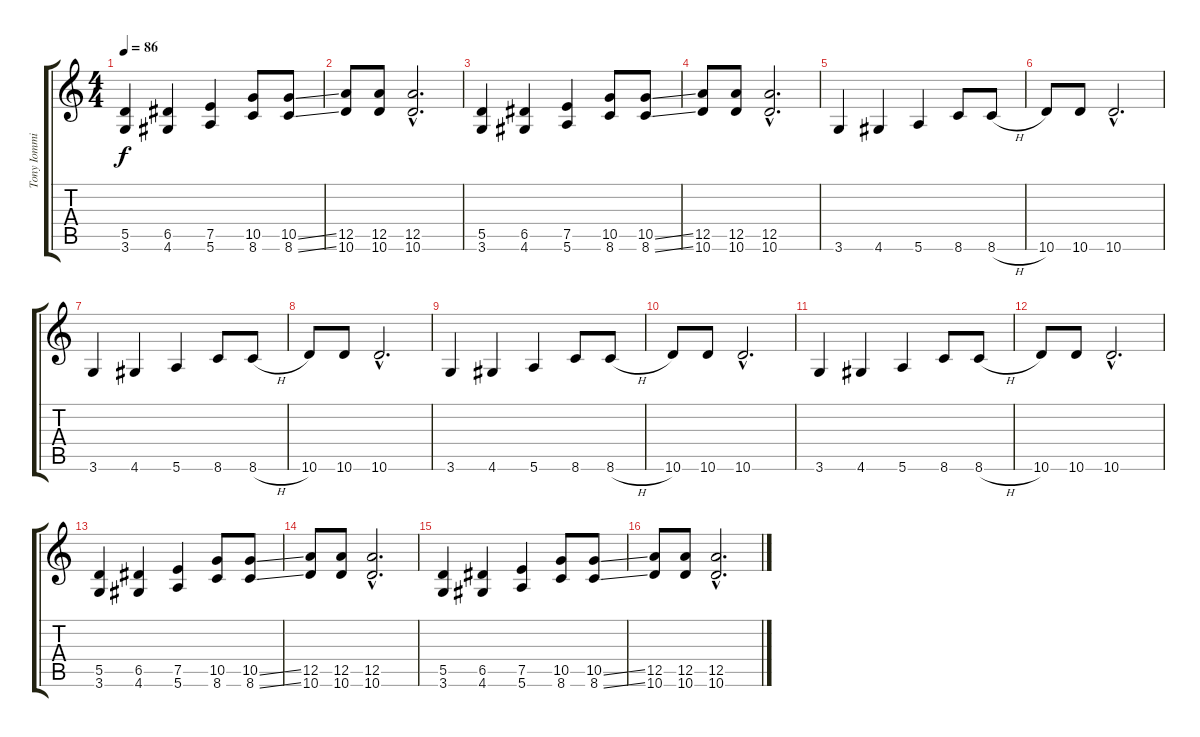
\track ("Tony Iommi" "Tony Iommi") {instrument electricguitarclean}
\staff {score tabs}
\tuning (E4 B3 G3 D3 A2 E2) {hide}
\ts (4 4)
\tempo 86
\clef g2
\ks c
(5.5 3.6).4{dy f instrument distortionguitar} (6.5 4.6).4 (7.5 5.6).4 (10.5 8.6).8 (10.5{ss} 8.6{ss}).8 |
(12.5 10.6).8 (12.5 10.6).8 (12.5{hac} 10.6{hac}).2{d} |
(5.5 3.6).4 (6.5 4.6).4 (7.5 5.6).4 (10.5 8.6).8 (10.5{ss} 8.6{ss}).8 |
(12.5 10.6).8 (12.5 10.6).8 (12.5{hac} 10.6{hac}).2{d} |
3.6.4{volume 11 instrument electricguitarclean} 4.6.4 5.6.4 8.6.8 8.6{h}.8 |
10.6.8 10.6.8 10.6{hac}.2{d} |
3.6.4 4.6.4 5.6.4 8.6.8 8.6{h}.8 |
10.6.8 10.6.8 10.6{hac}.2{d} |
3.6.4{instrument electricguitarclean} 4.6.4 5.6.4 8.6.8 8.6{h}.8 |
10.6.8 10.6.8 10.6{hac}.2{d} |
3.6.4 4.6.4 5.6.4 8.6.8 8.6{h}.8 |
10.6.8 10.6.8 10.6{hac}.2{d} |
(5.5 3.6).4{volume 16 instrument distortionguitar} (6.5 4.6).4 (7.5 5.6).4 (10.5 8.6).8 (10.5{ss} 8.6{ss}).8 |
(12.5 10.6).8 (12.5 10.6).8 (12.5{hac} 10.6{hac}).2{d} |
(5.5 3.6).4 (6.5 4.6).4 (7.5 5.6).4 (10.5 8.6).8 (10.5{ss} 8.6{ss}).8 |
(12.5 10.6).8 (12.5 10.6).8 (12.5{hac} 10.6{hac}).2{d}
